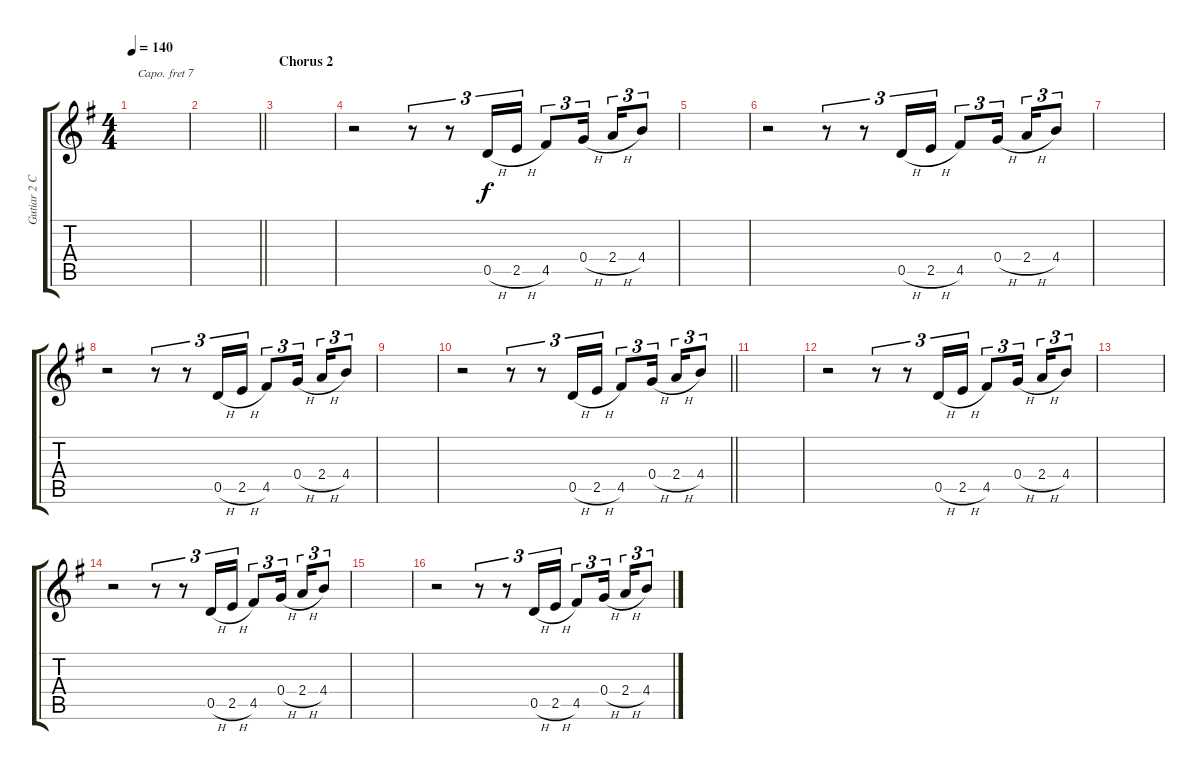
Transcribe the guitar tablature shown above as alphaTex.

\track ("Gutiar 2 Capo 7" "Gutiar 2 C") {instrument electricguitarjazz}
\staff {score tabs}
\capo 7
\tuning (D4 A3 F3 C3 G2 D2) {hide}
\ts (4 4)
\tempo 140
\clef g2
\ks g
|
\barLineRight lightlight
|
\section ("" "Chorus 2")
|
r.2 r.8{tu (3 2)} r.8{tu (3 2)} 0.5{h}.16{tu (3 2)} 2.5{h}.16{tu (3 2)} 4.5.8{tu (3 2)} 0.4{h}.16{tu (3 2) beam splitsecondary} 2.4{h}.16{tu (3 2)} 4.4.8{tu (3 2)} |
|
r.2 r.8{tu (3 2)} r.8{tu (3 2)} 0.5{h}.16{tu (3 2)} 2.5{h}.16{tu (3 2)} 4.5.8{tu (3 2)} 0.4{h}.16{tu (3 2) beam splitsecondary} 2.4{h}.16{tu (3 2)} 4.4.8{tu (3 2)} |
|
r.2 r.8{tu (3 2)} r.8{tu (3 2)} 0.5{h}.16{tu (3 2)} 2.5{h}.16{tu (3 2)} 4.5.8{tu (3 2)} 0.4{h}.16{tu (3 2) beam splitsecondary} 2.4{h}.16{tu (3 2)} 4.4.8{tu (3 2)} |
|
\barLineRight lightlight
r.2 r.8{tu (3 2)} r.8{tu (3 2)} 0.5{h}.16{tu (3 2)} 2.5{h}.16{tu (3 2)} 4.5.8{tu (3 2)} 0.4{h}.16{tu (3 2) beam splitsecondary} 2.4{h}.16{tu (3 2)} 4.4.8{tu (3 2)} |
|
r.2 r.8{tu (3 2)} r.8{tu (3 2)} 0.5{h}.16{tu (3 2)} 2.5{h}.16{tu (3 2)} 4.5.8{tu (3 2)} 0.4{h}.16{tu (3 2) beam splitsecondary} 2.4{h}.16{tu (3 2)} 4.4.8{tu (3 2)} |
|
r.2 r.8{tu (3 2)} r.8{tu (3 2)} 0.5{h}.16{tu (3 2)} 2.5{h}.16{tu (3 2)} 4.5.8{tu (3 2)} 0.4{h}.16{tu (3 2) beam splitsecondary} 2.4{h}.16{tu (3 2)} 4.4.8{tu (3 2)} |
|
r.2 r.8{tu (3 2)} r.8{tu (3 2)} 0.5{h}.16{tu (3 2)} 2.5{h}.16{tu (3 2)} 4.5.8{tu (3 2)} 0.4{h}.16{tu (3 2) beam splitsecondary} 2.4{h}.16{tu (3 2)} 4.4.8{tu (3 2)}
